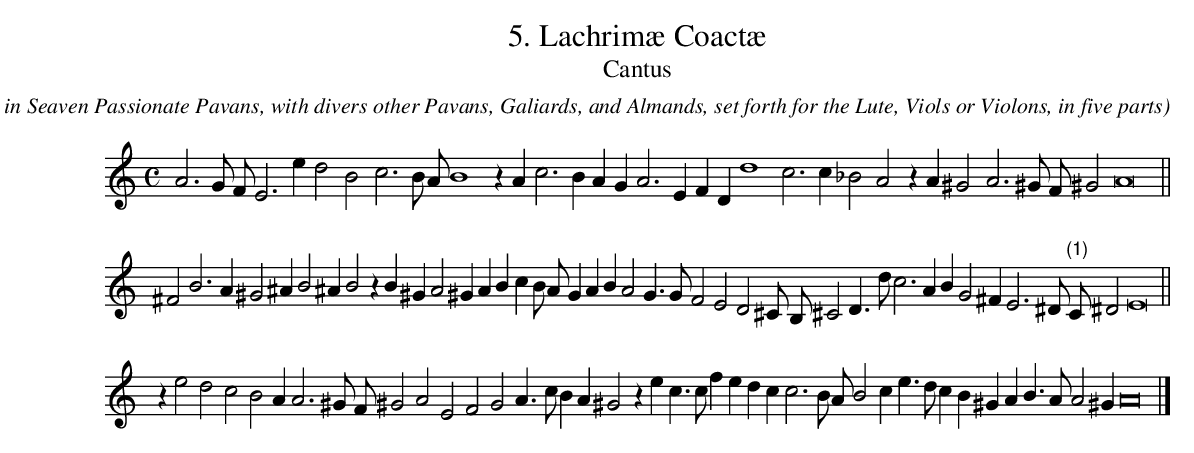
X:1
T:5. Lachrim\ae Coact\ae
T:Cantus
C: John Dowland
O: From Lachrim\ae, or Seaven Teares figured in Seaven Passionate Pavans, with divers other Pavans, Galiards, and Almands, set forth for the Lute, Viols or Violons, in five parts
L:1/4
M:C
K:Amin
A3 G/ F/ E3 e d2 B2 c3 B/ A/ B4 z A c3 B A G A3 E F D d4 c3 c _B2 A2 z A ^G2 A3 ^G/ F/ ^G2 A8 ||
^F2 B3 A ^G2 ^A B2 ^A B2 z B ^G A2 ^G A B c B/ A/ G A B A2 G > G F2 E2 D2 ^C/ B,/ ^C2 D > d c3 A B G2 ^F E3 ^D/ "(1)"C/ ^D2 E8 ||
z e2 d2 c2 B2 A A3 ^G/ F/ ^G2 A2 E2 F2 G2 A > c B A ^G2 z e c > c f e d c c3 B/ A/ B2 c e > d c B ^G A B > A A2 ^G A8 |]
